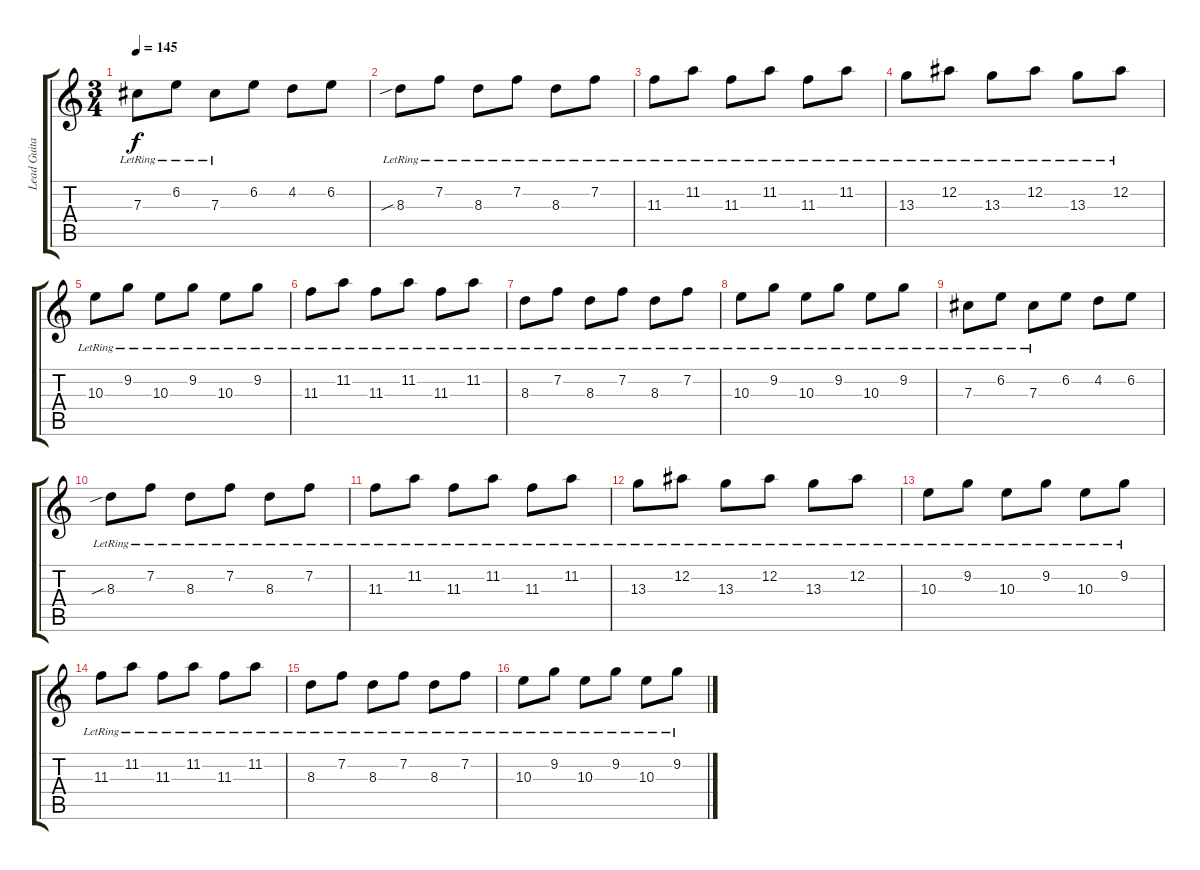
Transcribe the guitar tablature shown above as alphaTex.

\track ("Lead Guitar" "Lead Guita") {instrument distortionguitar}
\staff {score tabs}
\tuning (Eb4 Bb3 Gb3 Db3 Ab2 Db2) {hide}
\ts (3 4)
\tempo 145
\clef g2
\ks c
7.3{lr}.8{dy f} 6.2{lr}.8 7.3{lr}.8 6.2.8 4.2.8 6.2.8 |
8.3{sib lr}.8 7.2{lr}.8 8.3{lr}.8 7.2{lr}.8 8.3{lr}.8 7.2{lr}.8 |
11.3{lr}.8 11.2{lr}.8 11.3{lr}.8 11.2{lr}.8 11.3{lr}.8 11.2{lr}.8 |
13.3{lr}.8 12.2{lr}.8 13.3{lr}.8 12.2{lr}.8 13.3{lr}.8 12.2{lr}.8 |
10.3{lr}.8 9.2{lr}.8 10.3{lr}.8 9.2{lr}.8 10.3{lr}.8 9.2{lr}.8 |
11.3{lr}.8 11.2{lr}.8 11.3{lr}.8 11.2{lr}.8 11.3{lr}.8 11.2{lr}.8 |
8.3{lr}.8 7.2{lr}.8 8.3{lr}.8 7.2{lr}.8 8.3{lr}.8 7.2{lr}.8 |
10.3{lr}.8 9.2{lr}.8 10.3{lr}.8 9.2{lr}.8 10.3{lr}.8 9.2{lr}.8 |
7.3{lr}.8 6.2{lr}.8 7.3{lr}.8 6.2.8 4.2.8 6.2.8 |
8.3{sib lr}.8 7.2{lr}.8 8.3{lr}.8 7.2{lr}.8 8.3{lr}.8 7.2{lr}.8 |
11.3{lr}.8 11.2{lr}.8 11.3{lr}.8 11.2{lr}.8 11.3{lr}.8 11.2{lr}.8 |
13.3{lr}.8 12.2{lr}.8 13.3{lr}.8 12.2{lr}.8 13.3{lr}.8 12.2{lr}.8 |
10.3{lr}.8 9.2{lr}.8 10.3{lr}.8 9.2{lr}.8 10.3{lr}.8 9.2{lr}.8 |
11.3{lr}.8 11.2{lr}.8 11.3{lr}.8 11.2{lr}.8 11.3{lr}.8 11.2{lr}.8 |
8.3{lr}.8 7.2{lr}.8 8.3{lr}.8 7.2{lr}.8 8.3{lr}.8 7.2{lr}.8 |
10.3{lr}.8 9.2{lr}.8 10.3{lr}.8 9.2{lr}.8 10.3{lr}.8 9.2{lr}.8
